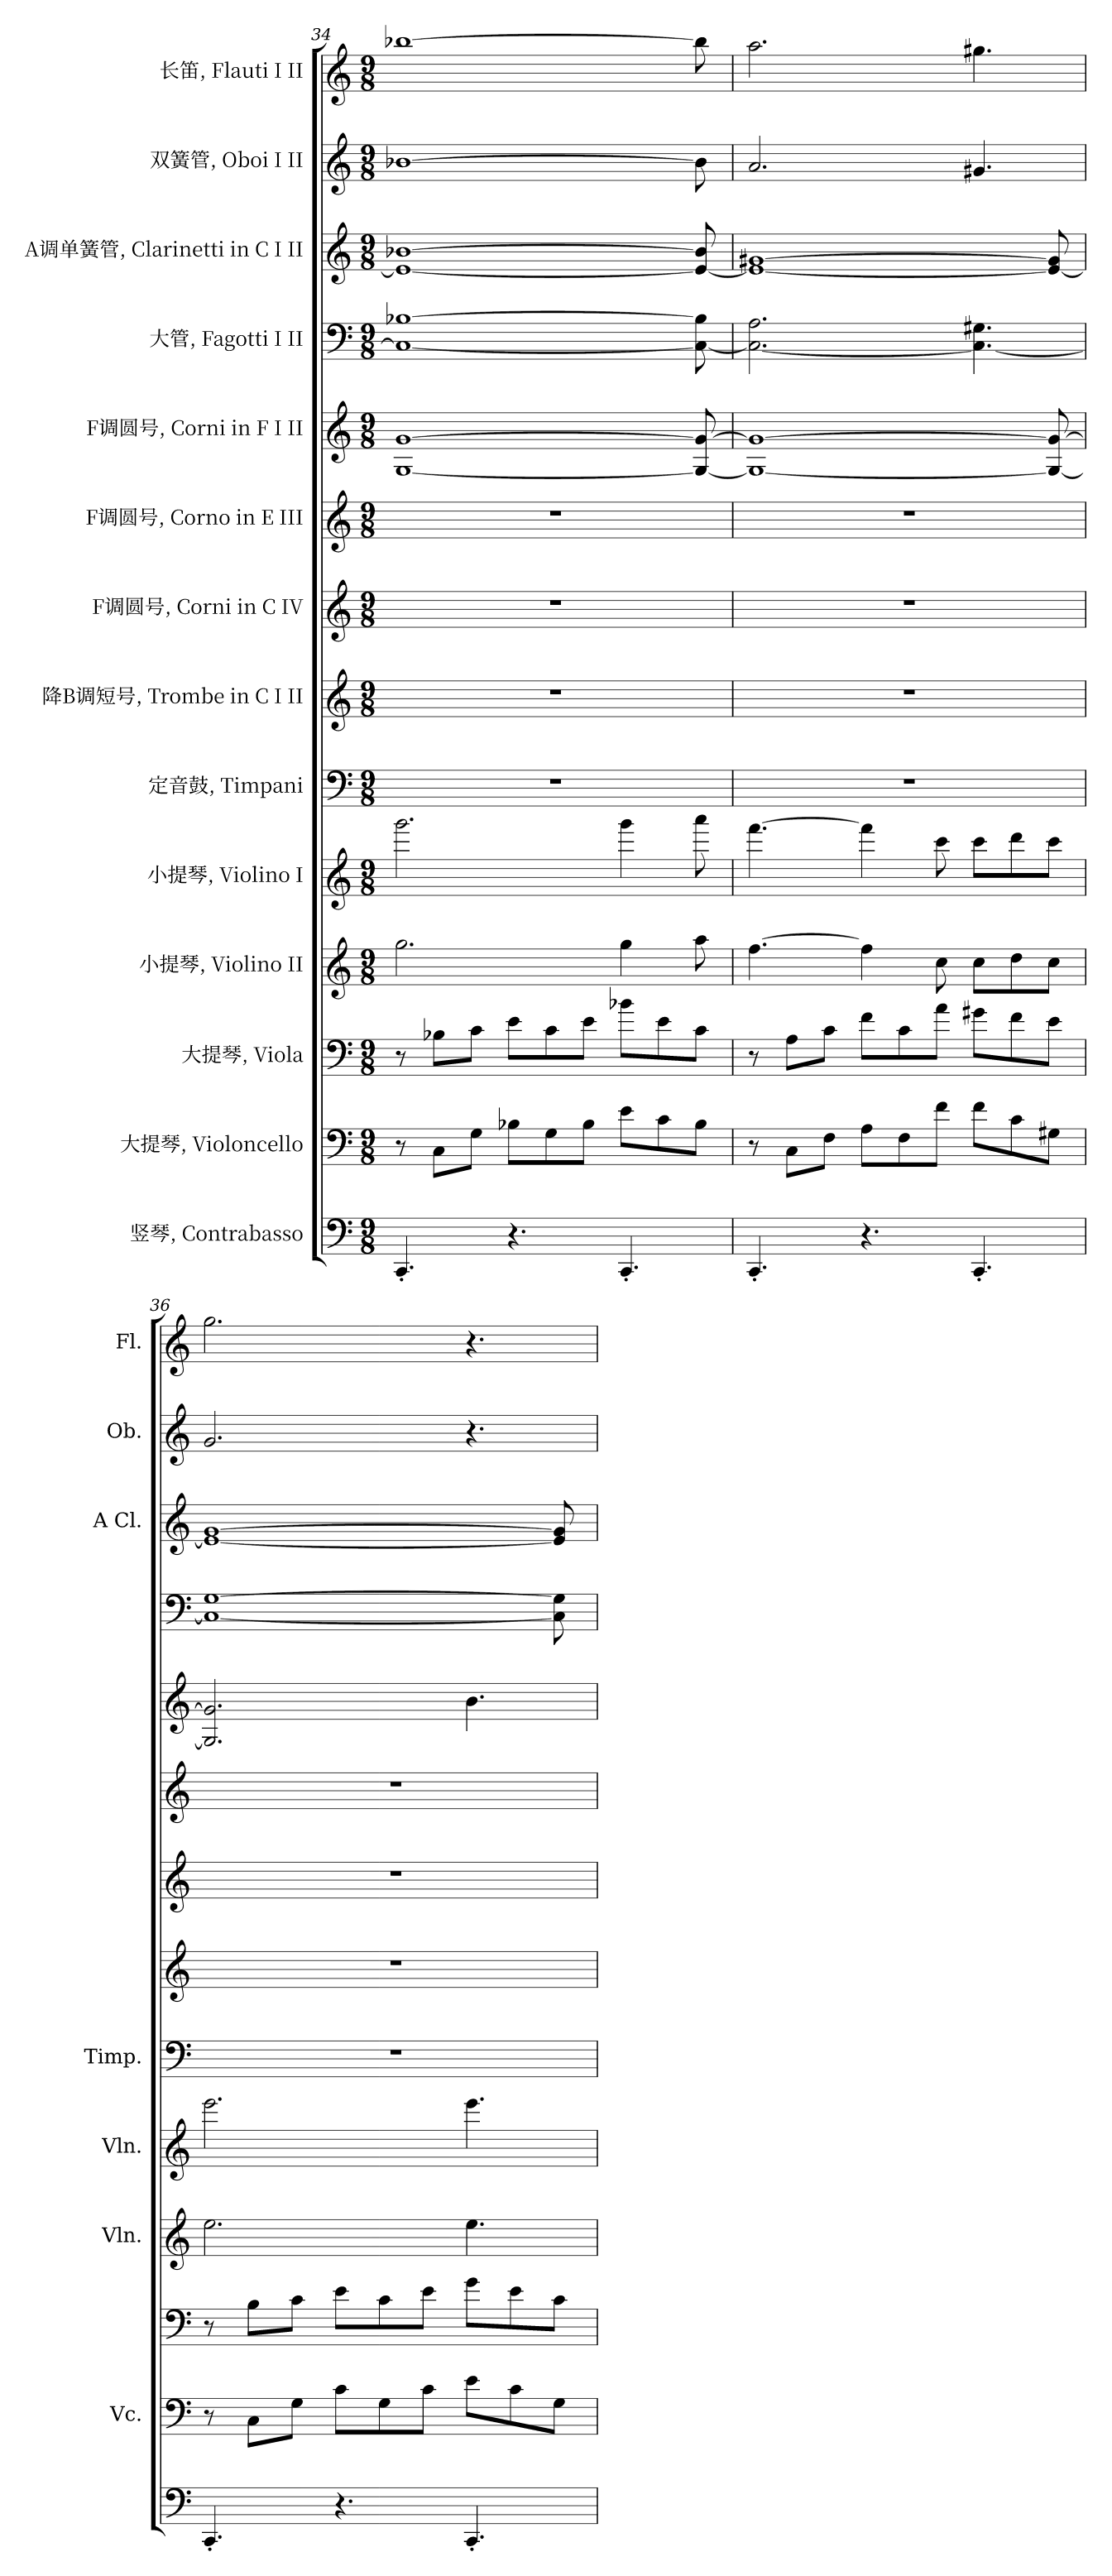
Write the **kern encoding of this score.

**kern	**kern	**kern	**kern	**kern	**kern	**kern	**kern	**kern	**kern	**kern	**kern	**kern	**kern
*part14	*part13	*part12	*part11	*part10	*part9	*part8	*part7	*part6	*part5	*part4	*part3	*part2	*part1
*staff14	*staff13	*staff12	*staff11	*staff10	*staff9	*staff8	*staff7	*staff6	*staff5	*staff4	*staff3	*staff2	*staff1
*I"竖琴, Contrabasso	*I"大提琴, Violoncello	*I"大提琴, Viola	*I"小提琴, Violino II	*I"小提琴, Violino I	*I"定音鼓, Timpani	*I"降B调短号, Trombe in C I II	*I"F调圆号, Corni in C IV	*I"F调圆号, Corno in E III	*I"F调圆号, Corni in F I II	*I"大管, Fagotti I II	*I"A调单簧管, Clarinetti in C I II	*I"双簧管, Oboi I II	*I"长笛, Flauti I II
*	*I'Vc.	*	*I'Vln.	*I'Vln.	*I'Timp.	*	*	*	*	*	*I'A Cl.	*I'Ob.	*I'Fl.
!!LO:PB:g=z
*clefF4	*clefF4	*clefF4	*clefG2	*clefG2	*clefF4	*clefG2	*clefG2	*clefG2	*clefG2	*clefF4	*clefG2	*clefG2	*clefG2
*	*	*	*	*	*	*ITrd1c2	*ITrd4c7	*ITrd4c7	*ITrd4c7	*	*ITrd2c3	*	*
*k[]	*k[]	*k[]	*k[]	*k[]	*k[]	*k[b-e-]	*k[b-]	*k[b-]	*k[b-]	*k[]	*k[f#c#g#]	*k[]	*k[]
*M9/8	*M9/8	*M9/8	*M9/8	*M9/8	*M9/8	*M9/8	*M9/8	*M9/8	*M9/8	*M9/8	*M9/8	*M9/8	*M9/8
*MM54	*MM54	*MM54	*MM54	*MM54	*MM54	*MM54	*MM54	*MM54	*MM54	*MM54	*MM54	*MM54	*MM54
=34	=34	=34	=34	=34	=34	=34	=34	=34	=34	=34	=34	=34	=34
4.CC'/	8r	8r	2.gg\	2.ggg\	8%9r	8%9r	8%9r	8%9r	[1C [1c	1C_ [1B-X	1c_ [1gn	[1b-X	[1bb-X
.	8C\L	8B-X\L	.	.	.	.	.	.	.	.	.	.	.
.	8G\J	8c\J	.	.	.	.	.	.	.	.	.	.	.
4.r	8B-X\L	8e\L	.	.	.	.	.	.	.	.	.	.	.
.	8G\	8c\	.	.	.	.	.	.	.	.	.	.	.
.	8B-\J	8e\J	.	.	.	.	.	.	.	.	.	.	.
4.CC'/	8e\L	8b-X\L	4gg\	4ggg\	.	.	.	.	.	.	.	.	.
.	8c\	8e\	.	.	.	.	.	.	.	.	.	.	.
.	8B-\J	8c\J	8aa\	8aaa\	.	.	.	.	8C/_ 8c/_	8C\_ 8B-\]	8c/_ 8g/]	8b-\]	8bb-\]
=35	=35	=35	=35	=35	=35	=35	=35	=35	=35	=35	=35	=35	=35
*	*	*	*	*	*	*	*	*	*	*	*	*	*MM54
4.CC'/	8r	8r	[4.ff\	[4.fff\	8%9r	8%9r	8%9r	8%9r	1C_ 1c_	2.C\_ 2.A\	1c_ [1e#X	2.a/	2.aa\
.	8C\L	8A\L	.	.	.	.	.	.	.	.	.	.	.
.	8F\J	8c\J	.	.	.	.	.	.	.	.	.	.	.
4.r	8A\L	8f\L	4ff\]	4fff\]	.	.	.	.	.	.	.	.	.
.	8F\	8c\	.	.	.	.	.	.	.	.	.	.	.
.	8f\J	8a\J	8cc\	8ccc\	.	.	.	.	.	.	.	.	.
*	*	*	*	*	*	*	*	*	*	*	*	*	*MM57
4.CC'/	8f\L	8g#X\L	8cc\L	8ccc\L	.	.	.	.	.	4.C\_ 4.G#X\	.	4.g#X/	4.gg#X\
.	8c\	8f\	8dd\	8ddd\	.	.	.	.	.	.	.	.	.
.	8G#X\J	8e\J	8cc\J	8ccc\J	.	.	.	.	8C/_ 8c/_	.	8c/_ 8e#/]	.	.
=36	=36	=36	=36	=36	=36	=36	=36	=36	=36	=36	=36	=36	=36
*	*	*	*	*	*	*	*	*	*	*	*	*	*MM54
4.CC'/	8r	8r	2.ee\	2.eee\	8%9r	8%9r	8%9r	8%9r	2.C/] 2.c/]	1C_ [1G	1c_ [1e	2.g/	2.gg\
.	8C\L	8B\L	.	.	.	.	.	.	.	.	.	.	.
.	8G\J	8c\J	.	.	.	.	.	.	.	.	.	.	.
4.r	8c\L	8e\L	.	.	.	.	.	.	.	.	.	.	.
.	8G\	8c\	.	.	.	.	.	.	.	.	.	.	.
.	8c\J	8e\J	.	.	.	.	.	.	.	.	.	.	.
*	*	*	*	*	*	*	*	*	*	*	*	*	*MM57
4.CC'/	8e\L	8g\L	4.ee\	4.eee\	.	.	.	.	4.e\	.	.	4.r	4.r
.	8c\	8e\	.	.	.	.	.	.	.	.	.	.	.
.	8G\J	8c\J	.	.	.	.	.	.	.	8C\] 8G\]	8c/] 8e/]	.	.
=	=	=	=	=	=	=	=	=	=	=	=	=	=
*-	*-	*-	*-	*-	*-	*-	*-	*-	*-	*-	*-	*-	*-
